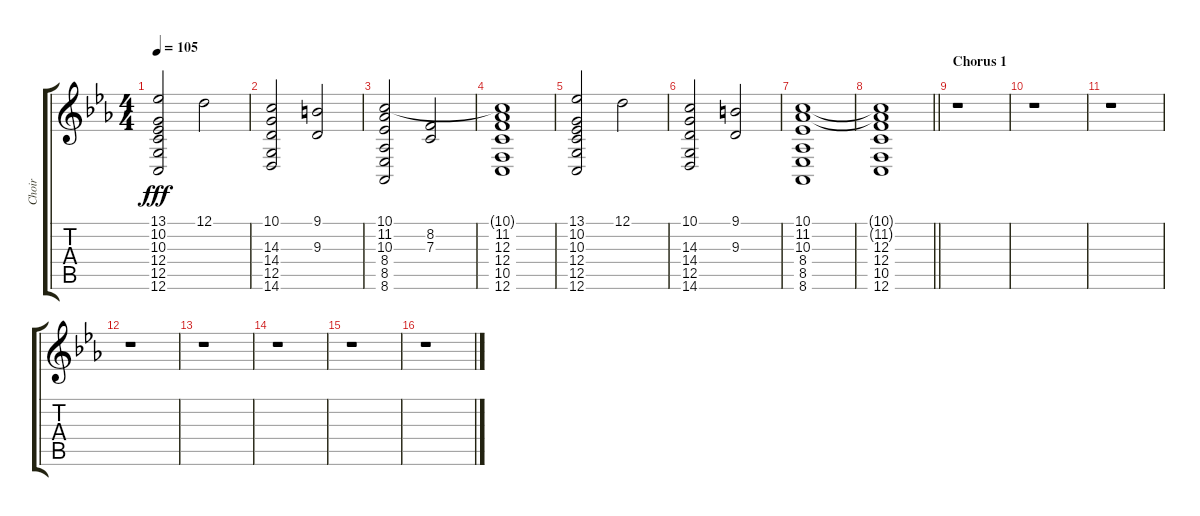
\track ("Choir" "Choir") {instrument choiraahs}
\staff {score tabs}
\tuning (D4 A3 F3 C3 G2 C2) {hide}
\ts (4 4)
\tempo 105
\clef g2
\ks eb
(13.1 10.2 10.3 12.4 12.5 12.6).2{dy fff instrument choiraahs} 12.1.2 |
(10.1 14.3 14.4 12.5 14.6).2 (9.1 9.3).2 |
(10.1 11.2 10.3 8.4 8.5 8.6).2 (8.2 7.3).2 |
(10.1{t} 11.2 12.3 12.4 10.5 12.6).1 |
(13.1 10.2 10.3 12.4 12.5 12.6).2 12.1.2 |
(10.1 14.3 14.4 12.5 14.6).2 (9.1 9.3).2 |
(10.1 11.2 10.3 8.4 8.5 8.6).1 |
\barLineRight lightlight
(10.1{t} 11.2{t} 12.3 12.4 10.5 12.6).1 |
\section ("" "Chorus 1")
r.1 |
r.1 |
r.1 |
r.1 |
r.1 |
r.1 |
r.1 |
r.1
